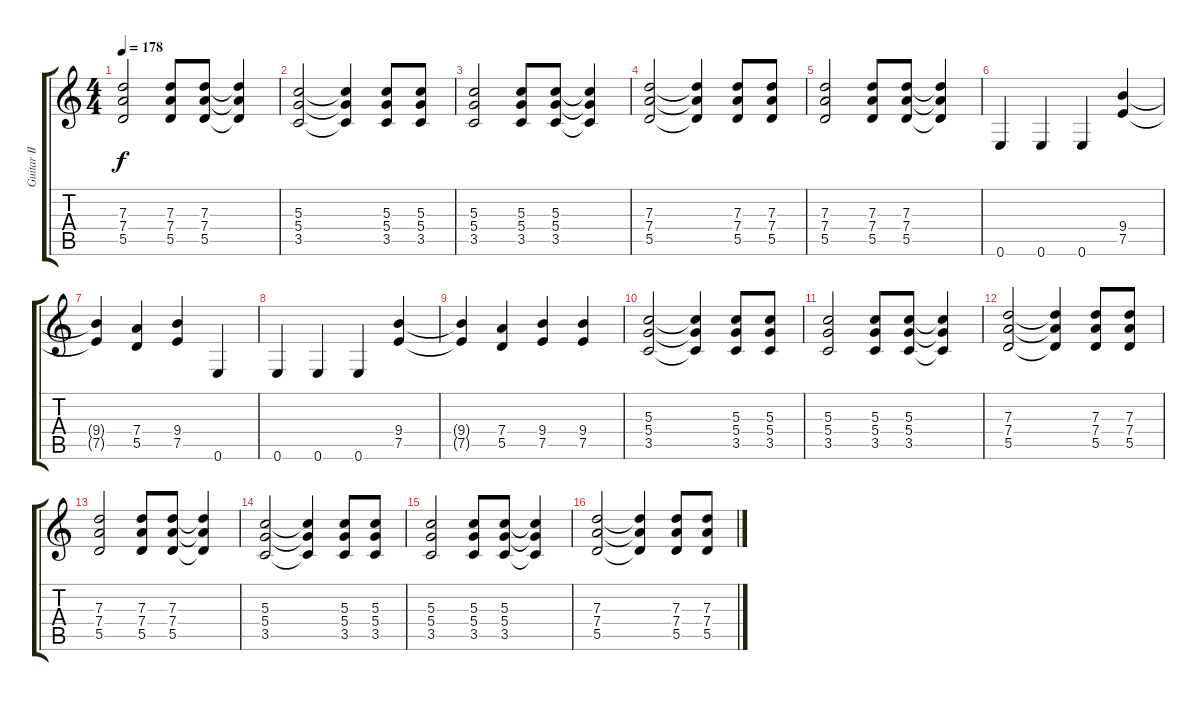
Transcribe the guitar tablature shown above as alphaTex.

\track ("Guitar II" "Guitar II") {instrument distortionguitar}
\staff {score tabs}
\tuning (E4 B3 G3 D3 A2 E2) {hide}
\ts (4 4)
\tempo 178
\clef g2
\ks c
(7.3 7.4 5.5).2{dy f} (7.3 7.4 5.5).8 (7.3 7.4 5.5).8 (7.3{t} 7.4{t} 5.5{t}).4 |
(5.3 5.4 3.5).2 (5.3{t} 5.4{t} 3.5{t}).4 (5.3 5.4 3.5).8 (5.3 5.4 3.5).8 |
(5.3 5.4 3.5).2 (5.3 5.4 3.5).8 (5.3 5.4 3.5).8 (5.3{t} 5.4{t} 3.5{t}).4 |
(7.3 7.4 5.5).2 (7.3{t} 7.4{t} 5.5{t}).4 (7.3 7.4 5.5).8 (7.3 7.4 5.5).8 |
(7.3 7.4 5.5).2 (7.3 7.4 5.5).8 (7.3 7.4 5.5).8 (7.3{t} 7.4{t} 5.5{t}).4 |
0.6.4 0.6.4 0.6.4 (9.4 7.5).4 |
(9.4{t} 7.5{t}).4 (7.4 5.5).4 (9.4 7.5).4 0.6.4 |
0.6.4 0.6.4 0.6.4 (9.4 7.5).4 |
(9.4{t} 7.5{t}).4 (7.4 5.5).4 (9.4 7.5).4 (9.4 7.5).4 |
(5.3 5.4 3.5).2 (5.3{t} 5.4{t} 3.5{t}).4 (5.3 5.4 3.5).8 (5.3 5.4 3.5).8 |
(5.3 5.4 3.5).2 (5.3 5.4 3.5).8 (5.3 5.4 3.5).8 (5.3{t} 5.4{t} 3.5{t}).4 |
(7.3 7.4 5.5).2 (7.3{t} 7.4{t} 5.5{t}).4 (7.3 7.4 5.5).8 (7.3 7.4 5.5).8 |
(7.3 7.4 5.5).2 (7.3 7.4 5.5).8 (7.3 7.4 5.5).8 (7.3{t} 7.4{t} 5.5{t}).4 |
(5.3 5.4 3.5).2 (5.3{t} 5.4{t} 3.5{t}).4 (5.3 5.4 3.5).8 (5.3 5.4 3.5).8 |
(5.3 5.4 3.5).2 (5.3 5.4 3.5).8 (5.3 5.4 3.5).8 (5.3{t} 5.4{t} 3.5{t}).4 |
(7.3 7.4 5.5).2 (7.3{t} 7.4{t} 5.5{t}).4 (7.3 7.4 5.5).8 (7.3 7.4 5.5).8
